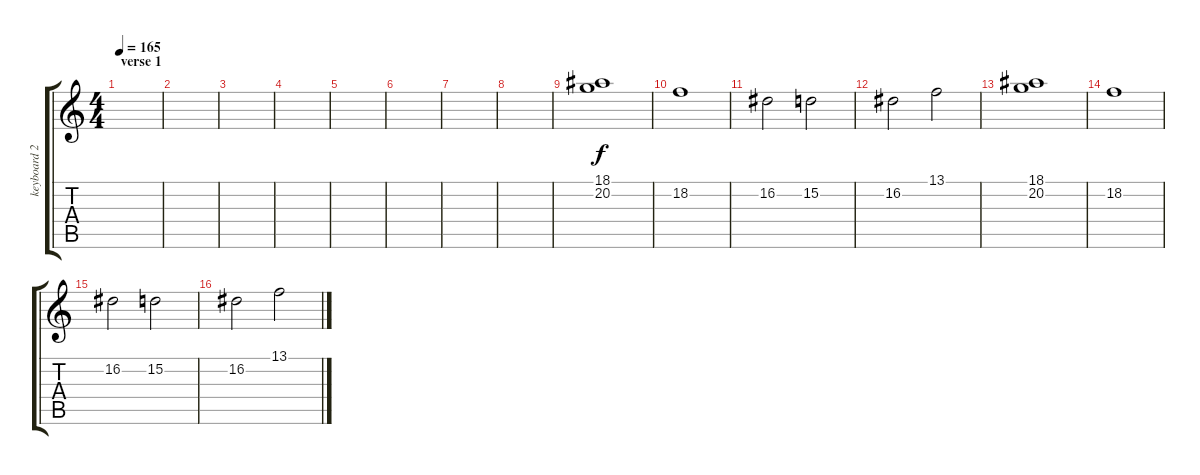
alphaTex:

\track ("keyboard 2" "keyboard 2") {instrument stringensemble2}
\staff {score tabs}
\tuning (E4 B3 G3 D3 A2 E2) {hide}
\ts (4 4)
\section ("" "verse 1")
\tempo 165
\clef g2
\ks c
|
|
|
|
|
|
|
|
(18.1 20.2).1{volume 11} |
18.2.1 |
16.2.2 15.2.2 |
16.2.2 13.1.2 |
(18.1 20.2).1 |
18.2.1 |
16.2.2 15.2.2 |
16.2.2 13.1.2
